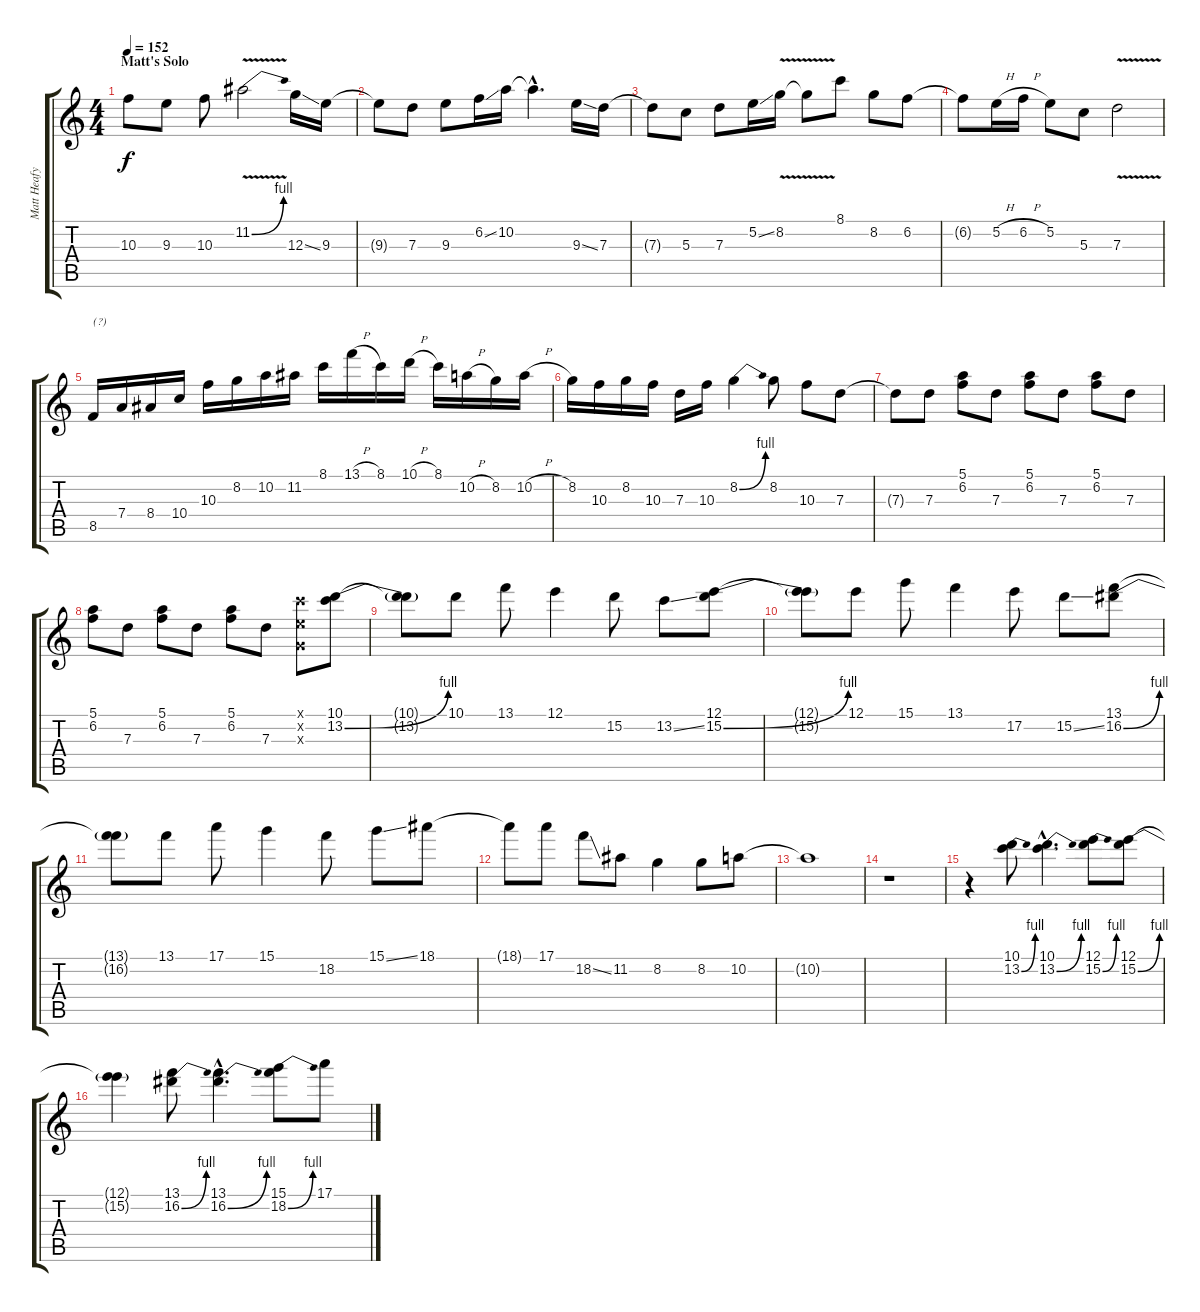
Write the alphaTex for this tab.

\track ("Matt Heafy" "Matt Heafy") {instrument distortionguitar}
\staff {score tabs}
\tuning (E4 B3 G3 D3 A2 D2) {hide}
\ts (4 4)
\section ("" "Matt's Solo")
\tempo 152
\clef g2
\ks c
10.3.8{dy f} 9.3.8 10.3.8 11.2{be (bend 0 0 60 4) v}.2 12.3{ss}.16 9.3.16 |
9.3{t}.8 7.3.8 9.3.8 6.2{ss}.16 10.2.16 10.2{hac t}.4{d} 9.3{ss}.16 7.3.16 |
7.3{t}.8 5.3.8 7.3.8 5.2{ss}.16 8.2{v}.16 8.2{t}.8 8.1.8 8.2.8 6.2.8 |
6.2{t}.8 5.2{h}.16 6.2{h}.16 5.2.8 5.3.8 7.3{v}.2 |
8.5.16{txt "(?)"} 7.4.16 8.4.16 10.4.16 10.3.16 8.2.16 10.2.16 11.2.16 8.1.16 13.1{h}.16 8.1.16 10.1{h}.16 8.1.16 10.2{h}.16 8.2.16 10.2{h}.16 |
8.2.16 10.3.16 8.2.16 10.3.16 7.3.16 10.3.16 8.2{be (bend 0 0 60 4)}.4 8.2.8 10.3.8 7.3.8 |
7.3{t}.8 7.3.8 (5.1 6.2).8 7.3.8 (5.1 6.2).8 7.3.8 (5.1 6.2).8 7.3.8 |
(5.1 6.2).8 7.3.8 (5.1 6.2).8 7.3.8 (5.1 6.2).8 7.3.8 (0.1{x} 13.2{x} 0.3{x}).8 (10.1 13.2{be (bend 0 0 60 4)}).8 |
(10.1{t} 13.2{t}).8 10.1.8 13.1.8 12.1.4 15.2.8 13.2{ss}.8 (12.1 15.2{be (bend 0 0 60 4)}).8 |
(12.1{t} 15.2{t}).8 12.1.8 15.1.8 13.1.4 17.2.8 15.2{ss}.8 (13.1 16.2{be (bend 0 0 60 4)}).8 |
(13.1{t} 16.2{t}).8 13.1.8 17.1.8 15.1.4 18.2.8 15.1{ss}.8 18.1.8 |
18.1{t}.8 17.1.8 18.2{ss}.8 11.2.8 8.2.4 8.2.8 10.2.8 |
10.2{t}.1 |
r.1 |
r.4 (10.1 13.2{be (bend 0 0 60 4)}).8 (10.1{hac} 13.2{be (bend 0 0 60 4) hac}).4{d} (12.1 15.2{be (bend 0 0 60 4)}).8 (12.1 15.2{be (bend 0 0 60 4)}).8 |
(12.1{t} 15.2{t}).4 (13.1 16.2{be (bend 0 0 60 4)}).8 (13.1{hac} 16.2{be (bend 0 0 60 4) hac}).4{d} (15.1 18.2{be (bend 0 0 60 4)}).8 17.1{ss}.8
